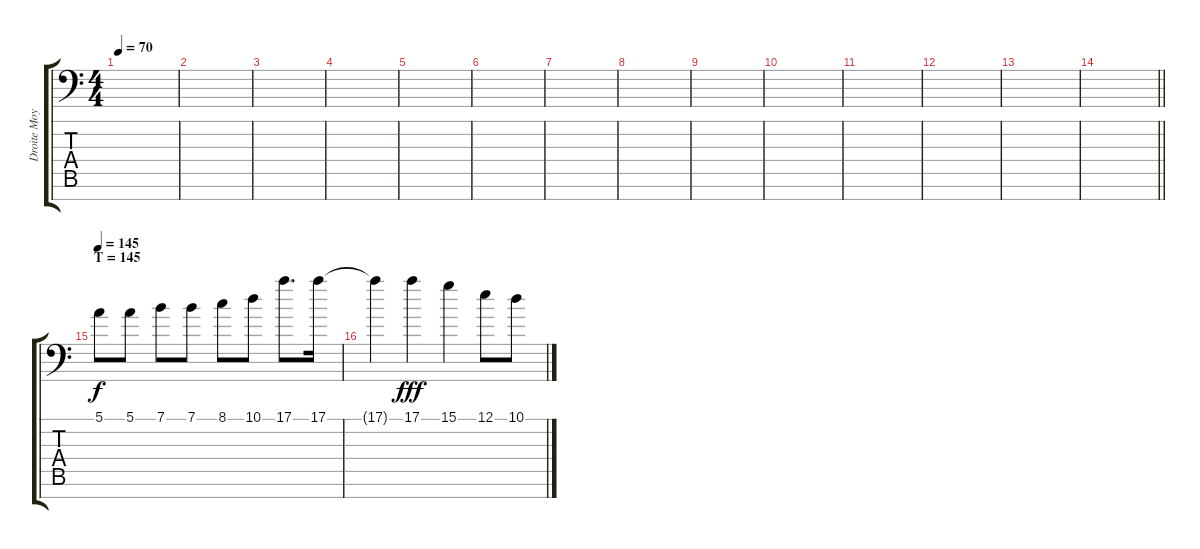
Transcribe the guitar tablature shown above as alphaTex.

\track ("Droite Moyenne" "Droite Moy") {instrument acousticgrandpiano}
\staff {score tabs}
\tuning (E4 B3 G3 D3 A2 E2 C-1) {hide}
\ts (4 4)
\tempo 70
\clef f4
\ks c
|
|
|
|
|
|
|
|
|
|
|
|
|
\barLineRight lightlight
|
\section ("" "T = 145")
\tempo 145
5.1.8 5.1.8 7.1.8 7.1.8 8.1.8 10.1.8 17.1.8{d} 17.1.16 |
17.1{t}.4{dy f} 17.1.4{dy fff} 15.1.4 12.1.8 10.1.8
